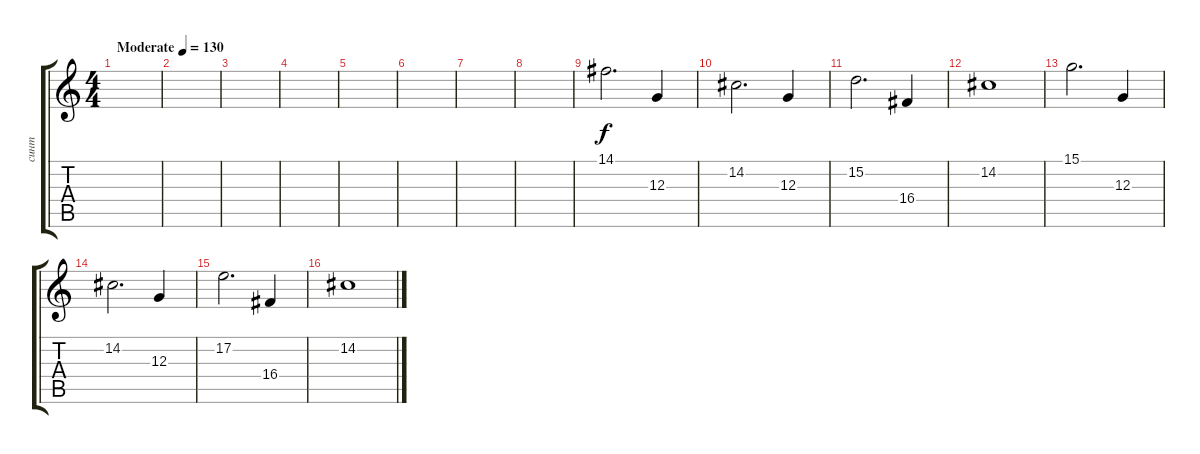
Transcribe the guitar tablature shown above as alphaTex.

\track ("синт" "синт") {instrument stringensemble2}
\staff {score tabs}
\tuning (E4 B3 G3 D3 A2 E2) {hide}
\ts (4 4)
\tempo (130 "Moderate")
\clef g2
\ks c
|
|
|
|
|
|
|
|
14.1.2{d} 12.3.4 |
14.2.2{d} 12.3.4 |
15.2.2{d} 16.4.4 |
14.2.1 |
15.1.2{d} 12.3.4 |
14.2.2{d} 12.3.4 |
17.2.2{d} 16.4.4 |
14.2.1
